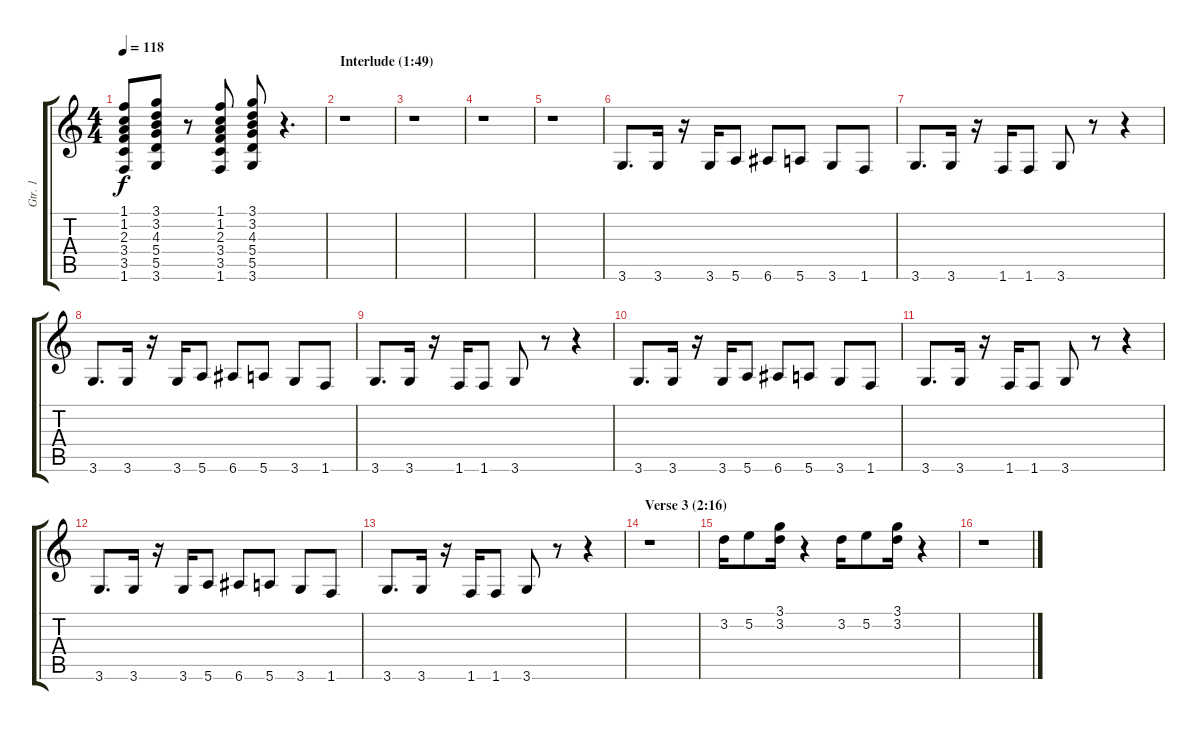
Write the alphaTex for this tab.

\track ("Gtr. 1" "Gtr. 1") {instrument overdrivenguitar}
\staff {score tabs}
\tuning (E4 B3 G3 D3 A2 E2) {hide}
\ts (4 4)
\tempo 118
\clef g2
\ks c
(1.1 1.2 2.3 3.4 3.5 1.6).8{dy f} (3.1 3.2 4.3 5.4 5.5 3.6).8 r.8 (1.1 1.2 2.3 3.4 3.5 1.6).8 (3.1 3.2 4.3 5.4 5.5 3.6).8 r.4{d} |
\section ("" "Interlude (1:49)")
r.1 |
r.1 |
r.1 |
r.1 |
3.6.8{d} 3.6.16 r.16 3.6.16 5.6.8 6.6.8 5.6.8 3.6.8 1.6.8 |
3.6.8{d} 3.6.16 r.16 1.6.16 1.6.8 3.6.8 r.8 r.4 |
3.6.8{d} 3.6.16 r.16 3.6.16 5.6.8 6.6.8 5.6.8 3.6.8 1.6.8 |
3.6.8{d} 3.6.16 r.16 1.6.16 1.6.8 3.6.8 r.8 r.4 |
3.6.8{d} 3.6.16 r.16 3.6.16 5.6.8 6.6.8 5.6.8 3.6.8 1.6.8 |
3.6.8{d} 3.6.16 r.16 1.6.16 1.6.8 3.6.8 r.8 r.4 |
3.6.8{d} 3.6.16 r.16 3.6.16 5.6.8 6.6.8 5.6.8 3.6.8 1.6.8 |
3.6.8{d} 3.6.16 r.16 1.6.16 1.6.8 3.6.8 r.8 r.4 |
\section ("" "Verse 3 (2:16)")
r.1 |
3.2.16 5.2.8 (3.1 3.2).16 r.4 3.2.16 5.2.8 (3.1 3.2).16 r.4 |
r.1
